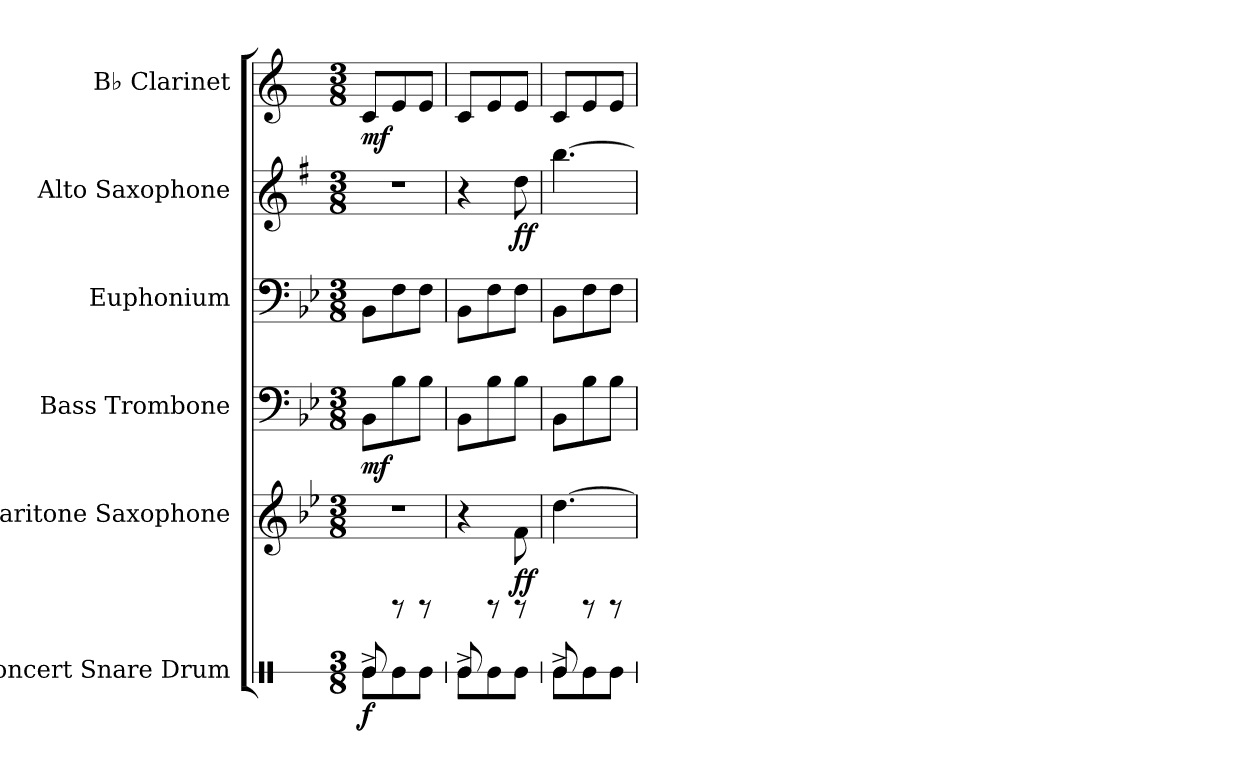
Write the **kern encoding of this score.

**kern	**dynam	**kern	**dynam	**kern	**dynam	**kern	**dynam	**kern	**dynam	**kern	**dynam
*part6	*part6	*part5	*part5	*part4	*part4	*part3	*part3	*part2	*part2	*part1	*part1
*staff6	*staff6	*staff5	*staff5	*staff4	*staff4	*staff3	*staff3	*staff2	*staff2	*staff1	*staff1
*I"Concert Snare Drum	*	*I"Baritone Saxophone	*	*I"Bass Trombone	*	*I"Euphonium	*	*I"Alto Saxophone	*	*I"B♭ Clarinet	*
*I'Con. Sn.	*	*I'Bar. Sax.	*	*I'B. Tbn.	*	*I'Euph.	*	*I'A. Sax.	*	*I'B♭ Cl.	*
*stria1	*	*	*	*	*	*	*	*	*	*	*
*clefX	*	*clefG2	*	*clefF4	*	*clefF4	*	*clefG2	*	*clefG2	*
*	*	*ITrd12c21	*	*	*	*	*	*ITrd5c9	*	*ITrd1c2	*
*k[]	*	*k[b-e-]	*	*k[b-e-]	*	*k[b-e-]	*	*k[b-e-]	*	*k[b-e-]	*
*M3/8	*	*M3/8	*	*M3/8	*	*M3/8	*	*M3/8	*	*M3/8	*
*MM104	*	*MM104	*	*MM104	*	*MM104	*	*MM104	*	*MM104	*
=1	=1	=1	=1	=1	=1	=1	=1	=1	=1	=1	=1
*^	*	*	*	*	*	*	*	*	*	*	*
!	!	!LO:DY:b	!	!	!	!LO:DY:b	!	!LO:DY:b	!	!	!	!
!	!	!	!	!	!	!	!	!LO:DY:n=1:b	!	!	!	!
!	!	!	!	!	!	!	!	!LO:DY:n=2:b	!	!	!	!LO:DY:b
8Re^\L	8Re/	f	4.r	.	8BB-\L	mf	8BB-\L	mf mf mf	4.r	.	8B-/L	mf
8Re\	8rccc	.	.	.	8B-\	.	8F\	.	.	.	8d/	.
8Re\J	8rccc	.	.	.	8B-\J	.	8F\J	.	.	.	8d/J	.
=2	=2	=2	=2	=2	=2	=2	=2	=2	=2	=2	=2	=2
8Re^\L	8Re/	.	4r	.	8BB-\L	.	8BB-\L	.	4r	.	8B-/L	.
8Re\	8rccc	.	.	.	8B-\	.	8F\	.	.	.	8d/	.
!	!	!	!	!LO:DY:b	!	!	!	!	!	!LO:DY:b	!	!
8Re\J	8rccc	.	8F\	ff	8B-\J	.	8F\J	.	8f\	ff	8d/J	.
=3	=3	=3	=3	=3	=3	=3	=3	=3	=3	=3	=3	=3
8Re^\L	8Re/	.	[4.d\	.	8BB-\L	.	8BB-\L	.	[4.dd\	.	8B-/L	.
8Re\	8rccc	.	.	.	8B-\	.	8F\	.	.	.	8d/	.
8Re\J	8rccc	.	.	.	8B-\J	.	8F\J	.	.	.	8d/J	.
*v	*v	*	*	*	*	*	*	*	*	*	*	*
=	=	=	=	=	=	=	=	=	=	=	=
*-	*-	*-	*-	*-	*-	*-	*-	*-	*-	*-	*-
